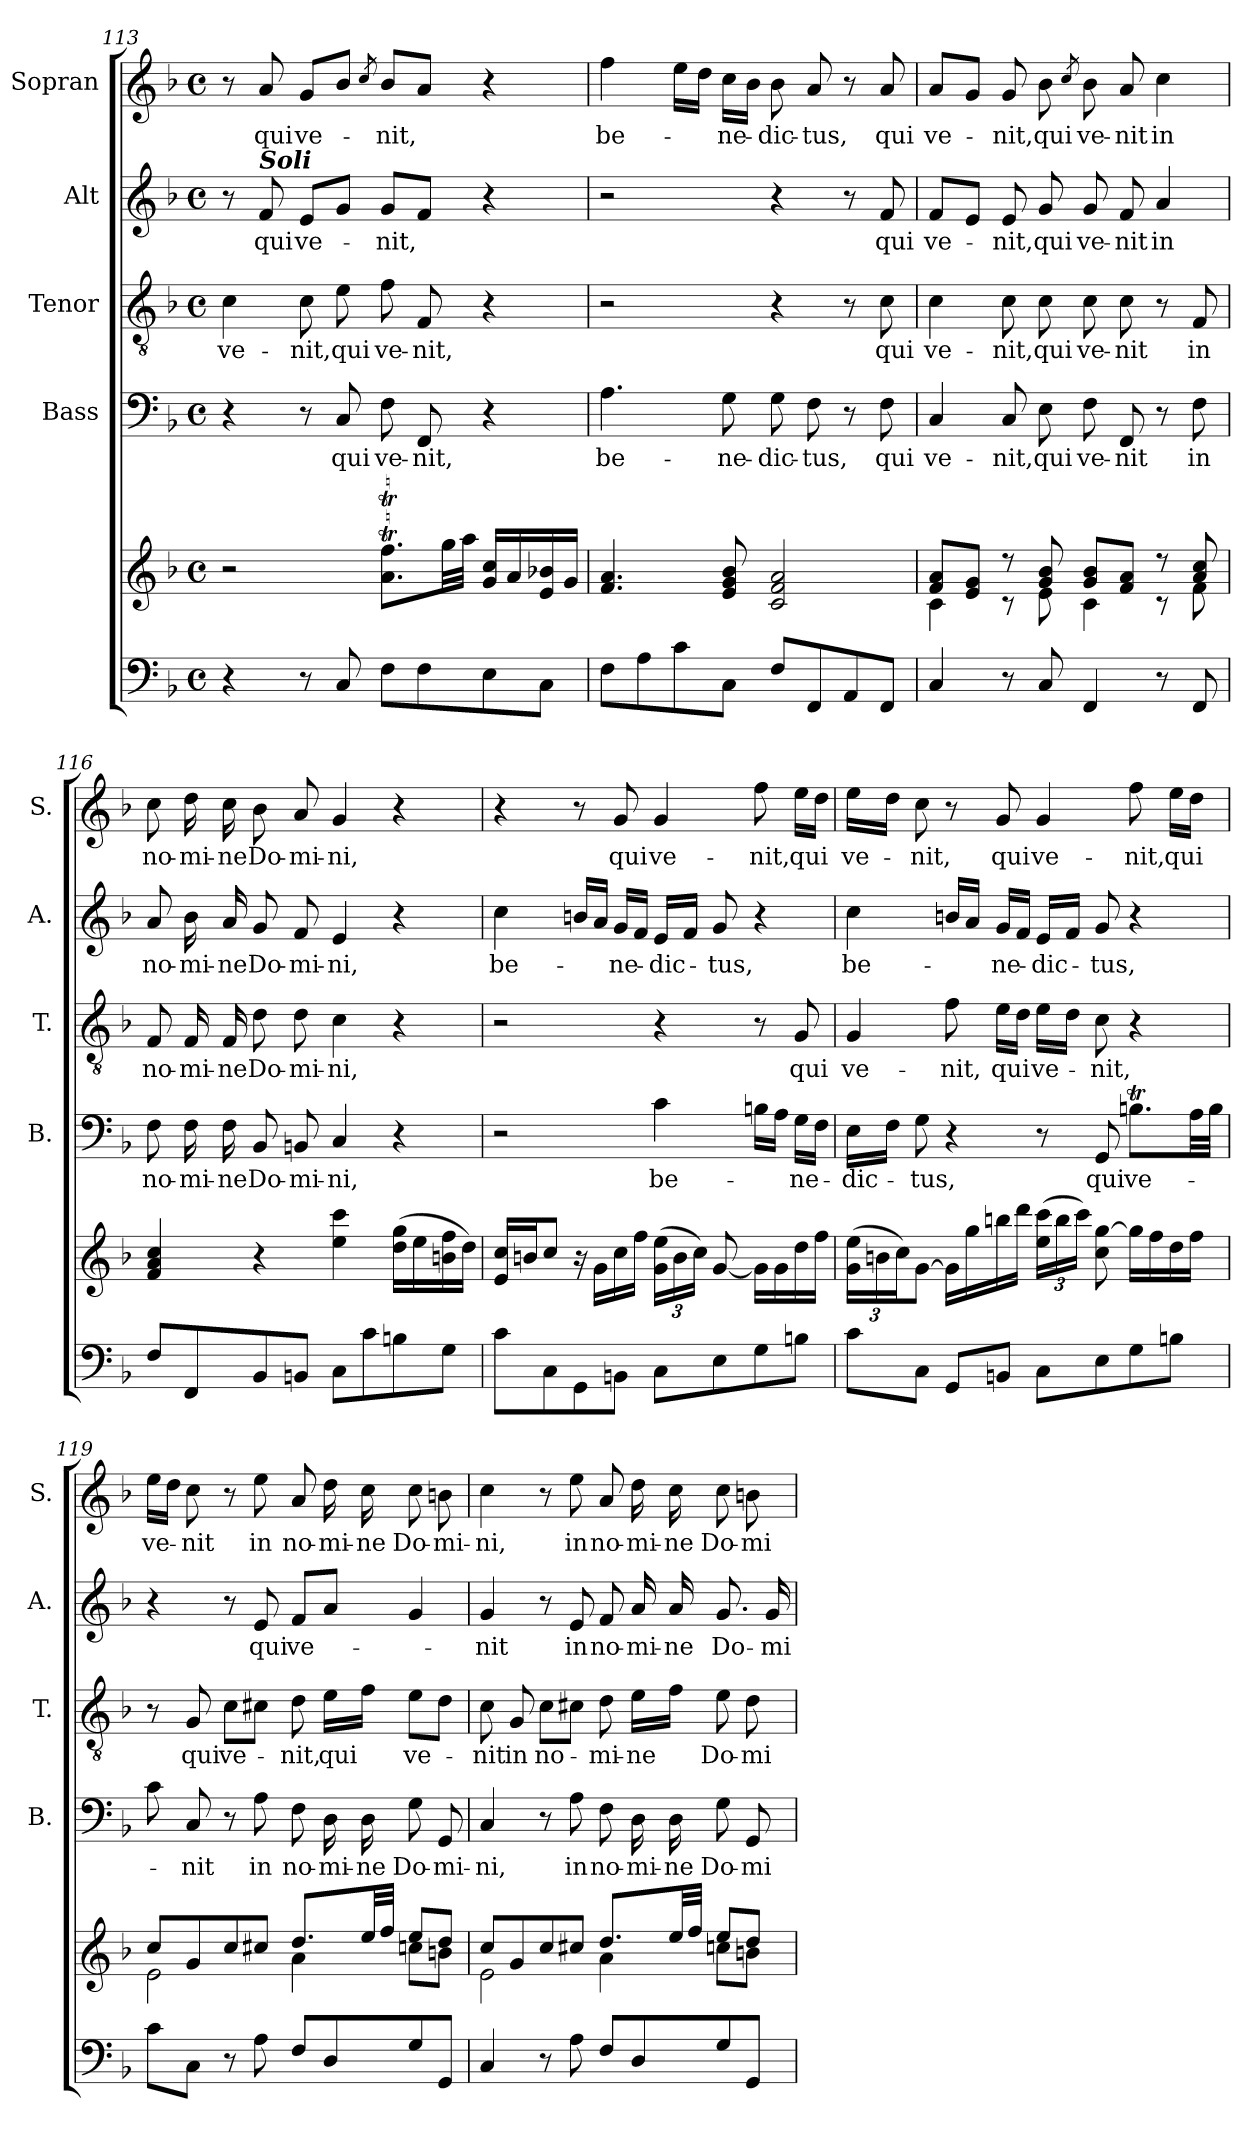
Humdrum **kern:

**kern	**kern	**kern	**text	**kern	**text	**kern	**text	**kern	**text
*part5	*part5	*part4	*part4	*part3	*part3	*part2	*part2	*part1	*part1
*staff6	*staff5	*staff4	*staff4	*staff3	*staff3	*staff2	*staff2	*staff1	*staff1
*	*	*I"Bass	*	*I"Tenor	*	*I"Alt	*	*I"Sopran	*
*	*	*I'B.	*	*I'T.	*	*I'A.	*	*I'S.	*
*clefF4	*clefG2	*clefF4	*	*clefGv2	*	*clefG2	*	*clefG2	*
*k[b-]	*k[b-]	*k[b-]	*	*k[b-]	*	*k[b-]	*	*k[b-]	*
*F:	*F:	*F:	*	*F:	*	*F:	*	*F:	*
*M4/4	*M4/4	*M4/4	*	*M4/4	*	*M4/4	*	*M4/4	*
*met(c)	*met(c)	*met(c)	*	*met(c)	*	*met(c)	*	*met(c)	*
=113	=113	=113	=113	=113	=113	=113	=113	=113	=113
!	!	!	!	!	!LO:LY:b	!	!	!	!
4r	2r	4r	.	4c\	ve-	8r	.	8r	.
!	!	!	!	!	!	!LO:TX:a:Bi:t=Soli	!	!	!
!	!	!	!	!	!	!	!LO:LY:b	!	!LO:LY:b
.	.	.	.	.	.	8f/	qui	8a/	qui
!	!	!	!	!	!LO:LY:b	!	!LO:LY:b	!	!LO:LY:b
8r	.	8r	.	8c\	-nit,	8e/L	ve-	8g/L	ve-
!	!	!	!LO:LY:b	!	!LO:LY:b	!	!	!	!
8C/	.	8C/	qui	8e\	qui	8g/J	.	8b-/J	.
.	.	.	.	.	.	.	.	8qcc/	.
!	!	!	!LO:LY:b	!	!LO:LY:b	!	!LO:LY:b	!	!LO:LY:b
8F\L	8.a\T 8.ff\TL	8F\	ve-	8f\	ve-	8g/L	-nit,	8b-/L	-nit,
!	!	!	!LO:LY:b	!	!LO:LY:b	!	!	!	!
8F\	.	8FF/	-nit,	8F/	-nit,	8f/J	.	8a/J	.
.	32gg\LL	.	.	.	.	.	.	.	.
.	32aa\JJJ	.	.	.	.	.	.	.	.
8E\	16g/ 16cc/LL	4r	.	4r	.	4r	.	4r	.
.	16a/	.	.	.	.	.	.	.	.
8C\J	16e/ 16b-/	.	.	.	.	.	.	.	.
.	16g/JJ	.	.	.	.	.	.	.	.
!!LO:LB:g=z
=114	=114	=114	=114	=114	=114	=114	=114	=114	=114
!	!	!	!LO:LY:b	!	!	!	!	!	!LO:LY:b
8F\L	4.f/ 4.a/	4.A\	be-	2r	.	2r	.	4ff\	be-
8A\	.	.	.	.	.	.	.	.	.
8c\	.	.	.	.	.	.	.	16ee\LL	.
.	.	.	.	.	.	.	.	16dd\JJ	.
!	!	!	!LO:LY:b	!	!	!	!	!	!LO:LY:b
8C\J	8e/ 8g/ 8b-/	8G\	-ne-	.	.	.	.	16cc\LL	-ne-
.	.	.	.	.	.	.	.	16b-\JJ	.
!	!	!	!LO:LY:b	!	!	!	!	!	!LO:LY:b
8F/L	2c/ 2f/ 2a/	8G\	-dic-	4r	.	4r	.	8b-\	-dic-
!	!	!	!LO:LY:b	!	!	!	!	!	!LO:LY:b
8FF/	.	8F\	-tus,	.	.	.	.	8a/	-tus,
8AA/	.	8r	.	8r	.	8r	.	8r	.
!	!	!	!LO:LY:b	!	!LO:LY:b	!	!LO:LY:b	!	!LO:LY:b
8FF/J	.	8F\	qui	8c\	qui	8f/	qui	8a/	qui
=115	=115	=115	=115	=115	=115	=115	=115	=115	=115
*	*^	*	*	*	*	*	*	*	*
!	!	!	!	!LO:LY:b	!	!LO:LY:b	!	!LO:LY:b	!	!LO:LY:b
4C/	8f/ 8a/L	4c\	4C/	ve-	4c\	ve-	8f/L	ve-	8a/L	ve-
.	8e/ 8g/J	.	.	.	.	.	8e/J	.	8g/J	.
!	!	!	!	!LO:LY:b	!	!LO:LY:b	!	!LO:LY:b	!	!LO:LY:b
8r	8r	8r	8C/	-nit,	8c\	-nit,	8e/	-nit,	8g/	-nit,
!	!	!	!	!LO:LY:b	!	!LO:LY:b	!	!LO:LY:b	!	!LO:LY:b
8C/	8g/ 8b-/	8e\	8E\	qui	8c\	qui	8g/	qui	8b-\	qui
.	.	.	.	.	.	.	.	.	8qcc/	.
!	!	!	!	!LO:LY:b	!	!LO:LY:b	!	!LO:LY:b	!	!LO:LY:b
4FF/	8g/ 8b-/L	4c\	8F\	ve-	8c\	ve-	8g/	ve-	8b-\	ve-
!	!	!	!	!LO:LY:b	!	!LO:LY:b	!	!LO:LY:b	!	!LO:LY:b
.	8f/ 8a/J	.	8FF/	-nit	8c\	-nit	8f/	-nit	8a/	-nit
!	!	!	!	!	!	!	!	!LO:LY:b	!	!LO:LY:b
8r	8r	8r	8r	.	8r	.	4a/	in	4cc\	in
!	!	!	!	!LO:LY:b	!	!LO:LY:b	!	!	!	!
8FF/	8a/ 8cc/	8f\	8F\	in	8F/	in	.	.	.	.
=116	=116	=116	=116	=116	=116	=116	=116	=116	=116	=116
!	!	!	!	!LO:LY:b	!	!LO:LY:b	!	!LO:LY:b	!	!LO:LY:b
*	*v	*v	*	*	*	*	*	*	*	*
8F/L	4f/ 4a/ 4cc/	8F\	no-	8F/	no-	8a/	no-	8cc\	no-
!	!	!	!LO:LY:b	!	!LO:LY:b	!	!LO:LY:b	!	!LO:LY:b
8FF/	.	16F\	-mi-	16F/	-mi-	16b-\	-mi-	16dd\	-mi-
!	!	!	!LO:LY:b	!	!LO:LY:b	!	!LO:LY:b	!	!LO:LY:b
.	.	16F\	-ne	16F/	-ne	16a/	-ne	16cc\	-ne
!	!	!	!LO:LY:b	!	!LO:LY:b	!	!LO:LY:b	!	!LO:LY:b
8BB-/	4r	8BB-/	Do-	8d\	Do-	8g/	Do-	8b-\	Do-
!	!	!	!LO:LY:b	!	!LO:LY:b	!	!LO:LY:b	!	!LO:LY:b
8BBn/J	.	8BBn/	-mi-	8d\	-mi-	8f/	-mi-	8a/	-mi-
!	!	!	!LO:LY:b	!	!LO:LY:b	!	!LO:LY:b	!	!LO:LY:b
8C\L	4ee\ 4ccc\	4C/	-ni,	4c\	-ni,	4e/	-ni,	4g/	-ni,
8c\	.	.	.	.	.	.	.	.	.
8Bn\	(>16dd\ 16gg\LL	4r	.	4r	.	4r	.	4r	.
.	16ee\	.	.	.	.	.	.	.	.
8G\J	16bn\ 16ff\	.	.	.	.	.	.	.	.
.	16dd\JJ)	.	.	.	.	.	.	.	.
!!LO:PB:g=z
=117	=117	=117	=117	=117	=117	=117	=117	=117	=117
!	!	!	!	!	!	!	!LO:LY:b	!	!
8c\L	16e/ 16cc/LL	2r	.	2r	.	4cc\	be-	4r	.
.	16bn/J	.	.	.	.	.	.	.	.
8C\	8cc/J	.	.	.	.	.	.	.	.
8GG\	16r	.	.	.	.	16bn/LL	.	8r	.
.	16g\LL	.	.	.	.	16a/JJ	.	.	.
!	!	!	!	!	!	!	!LO:LY:b	!	!LO:LY:b
8BBn\J	16cc\	.	.	.	.	16g/LL	-ne-	8g/	qui
.	16ff\JJ	.	.	.	.	16f/JJ	.	.	.
!	!	!	!LO:LY:b	!	!	!	!LO:LY:b	!	!LO:LY:b
8C\L	(>24g\ 24ee\LL	4c\	be-	4r	.	16e/LL	-dic-	4g/	ve-
.	24b\	.	.	.	.	.	.	.	.
.	.	.	.	.	.	16f/JJ	.	.	.
.	24cc\JJ)	.	.	.	.	.	.	.	.
!	!	!	!	!	!	!	!LO:LY:b	!	!
8E\	[8g/	.	.	.	.	8g/	-tus,	.	.
!	!	!	!	!	!	!	!	!	!LO:LY:b
8G\	16g\LL]	16Bn\LL	.	8r	.	4r	.	8ff\	-nit,
.	16g\	16A\JJ	.	.	.	.	.	.	.
!	!	!	!LO:LY:b	!	!LO:LY:b	!	!	!	!LO:LY:b
8Bn\J	16dd\	16G\LL	-ne-	8G/	qui	.	.	16ee\LL	qui
.	16ff\JJ	16F\JJ	.	.	.	.	.	16dd\JJ	.
=118	=118	=118	=118	=118	=118	=118	=118	=118	=118
!	!	!	!LO:LY:b	!	!LO:LY:b	!	!LO:LY:b	!	!LO:LY:b
8c\L	(>24g\ 24ee\LL	16E\LL	-dic-	4G/	ve-	4cc\	be-	16ee\LL	ve-
.	24bn\	.	.	.	.	.	.	.	.
.	.	16F\JJ	.	.	.	.	.	16dd\JJ	.
.	24cc\J)	.	.	.	.	.	.	.	.
!	!	!	!LO:LY:b	!	!	!	!	!	!LO:LY:b
8C\J	[8g\J	8G\	-tus,	.	.	.	.	8cc\	-nit,
!	!	!	!	!	!LO:LY:b	!	!	!	!
8GG/L	16g\LL]	4r	.	8f\	-nit,	16bn/LL	.	8r	.
.	16gg\	.	.	.	.	16a/JJ	.	.	.
!	!	!	!	!	!LO:LY:b	!	!LO:LY:b	!	!LO:LY:b
8BBn/J	16bbn\	.	.	16e\LL	qui	16g/LL	-ne-	8g/	qui
.	16ddd\JJ	.	.	16d\JJ	.	16f/JJ	.	.	.
!	!	!	!	!	!LO:LY:b	!	!LO:LY:b	!	!LO:LY:b
8C\L	(>24ee\ 24ccc\LL	8r	.	16e\LL	ve-	16e/LL	-dic-	4g/	ve-
.	24bb\	.	.	.	.	.	.	.	.
.	.	.	.	16d\JJ	.	16f/JJ	.	.	.
.	24ccc\JJ)	.	.	.	.	.	.	.	.
!	!	!	!LO:LY:b	!	!LO:LY:b	!	!LO:LY:b	!	!
8E\	8cc\ [8gg\	8GG/	qui	8c\	-nit,	8g/	-tus,	.	.
!	!	!	!LO:LY:b	!	!	!	!	!	!LO:LY:b
8G\	16gg\LL]	8.Bnt\L	ve-	4r	.	4r	.	8ff\	-nit,
.	16ff\	.	.	.	.	.	.	.	.
!	!	!	!	!	!	!	!	!	!LO:LY:b
8Bn\J	16dd\	.	.	.	.	.	.	16ee\LL	qui
.	16ff\JJ	32A\LL	.	.	.	.	.	16dd\JJ	.
.	.	32B\JJJ	.	.	.	.	.	.	.
=119	=119	=119	=119	=119	=119	=119	=119	=119	=119
*	*^	*	*	*	*	*	*	*	*
!	!	!	!	!	!	!	!	!	!	!LO:LY:b
8c\L	8cc/L	2e\	8c\	.	8r	.	4r	.	16ee\LL	ve-
.	.	.	.	.	.	.	.	.	16dd\JJ	.
!	!	!	!	!LO:LY:b	!	!LO:LY:b	!	!	!	!LO:LY:b
8C\J	8g/	.	8C/	-nit	8G/	qui	.	.	8cc\	-nit
!	!	!	!	!	!	!LO:LY:b	!	!	!	!
8r	8cc/	.	8r	.	8c\L	ve-	8r	.	8r	.
!	!	!	!	!LO:LY:b	!	!	!	!LO:LY:b	!	!LO:LY:b
8A\	8cc#X/J	.	8A\	in	8c#X\J	.	8e/	qui	8ee\	in
!	!	!	!	!LO:LY:b	!	!LO:LY:b	!	!LO:LY:b	!	!LO:LY:b
8F/L	8.dd/L	4a\	8F\	no-	8d\	-nit,	8f/L	ve-	8a/	no-
!	!	!	!	!LO:LY:b	!	!LO:LY:b	!	!	!	!LO:LY:b
8D/	.	.	16D\	-mi-	16e\LL	qui	8a/J	.	16dd\	-mi-
!	!	!	!	!LO:LY:b	!	!	!	!	!	!LO:LY:b
.	32ee/LL	.	16D\	-ne	16f\JJ	.	.	.	16cc\	-ne
.	32ff/JJJ	.	.	.	.	.	.	.	.	.
!	!	!	!	!LO:LY:b	!	!LO:LY:b	!	!	!	!LO:LY:b
8G/	8ee/L	8cc\L	8G\	Do-	8e\L	ve-	4g/	.	8cc\	Do-
!	!	!	!	!LO:LY:b	!	!	!	!	!	!LO:LY:b
8GG/J	8dd/J	8bn\J	8GG/	-mi-	8d\J	.	.	.	8bn\	-mi-
!!LO:LB:g=z
=120	=120	=120	=120	=120	=120	=120	=120	=120	=120	=120
!	!	!	!	!LO:LY:b	!	!LO:LY:b	!	!LO:LY:b	!	!LO:LY:b
4C/	8cc/L	2e\	4C/	-ni,	8c\	-nit	4g/	-nit	4cc\	-ni,
!	!	!	!	!	!	!LO:LY:b	!	!	!	!
.	8g/	.	.	.	8G/	in	.	.	.	.
!	!	!	!	!	!	!LO:LY:b	!	!	!	!
8r	8cc/	.	8r	.	8c\L	no-	8r	.	8r	.
!	!	!	!	!LO:LY:b	!	!	!	!LO:LY:b	!	!LO:LY:b
8A\	8cc#X/J	.	8A\	in	8c#X\J	.	8e/	in	8ee\	in
!	!	!	!	!LO:LY:b	!	!LO:LY:b	!	!LO:LY:b	!	!LO:LY:b
8F/L	8.dd/L	4a\	8F\	no-	8d\	-mi-	8f/	no-	8a/	no-
!	!	!	!	!LO:LY:b	!	!LO:LY:b	!	!LO:LY:b	!	!LO:LY:b
8D/	.	.	16D\	-mi-	16e\LL	-ne	16a/	-mi-	16dd\	-mi-
!	!	!	!	!LO:LY:b	!	!	!	!LO:LY:b	!	!LO:LY:b
.	32ee/LL	.	16D\	-ne	16f\JJ	.	16a/	-ne	16cc\	-ne
.	32ff/JJJ	.	.	.	.	.	.	.	.	.
!	!	!	!	!LO:LY:b	!	!LO:LY:b	!	!LO:LY:b	!	!LO:LY:b
8G/	8ee/L	8cc\L	8G\	Do-	8e\	Do-	8.g/	Do-	8cc\	Do-
!	!	!	!	!LO:LY:b	!	!LO:LY:b	!	!	!	!LO:LY:b
8GG/J	8dd/J	8bn\J	8GG/	-mi-	8d\	-mi-	.	.	8bn\	-mi-
!	!	!	!	!	!	!	!	!LO:LY:b	!	!
.	.	.	.	.	.	.	16g/	-mi-	.	.
*	*v	*v	*	*	*	*	*	*	*	*
=	=	=	=	=	=	=	=	=	=
*-	*-	*-	*-	*-	*-	*-	*-	*-	*-
